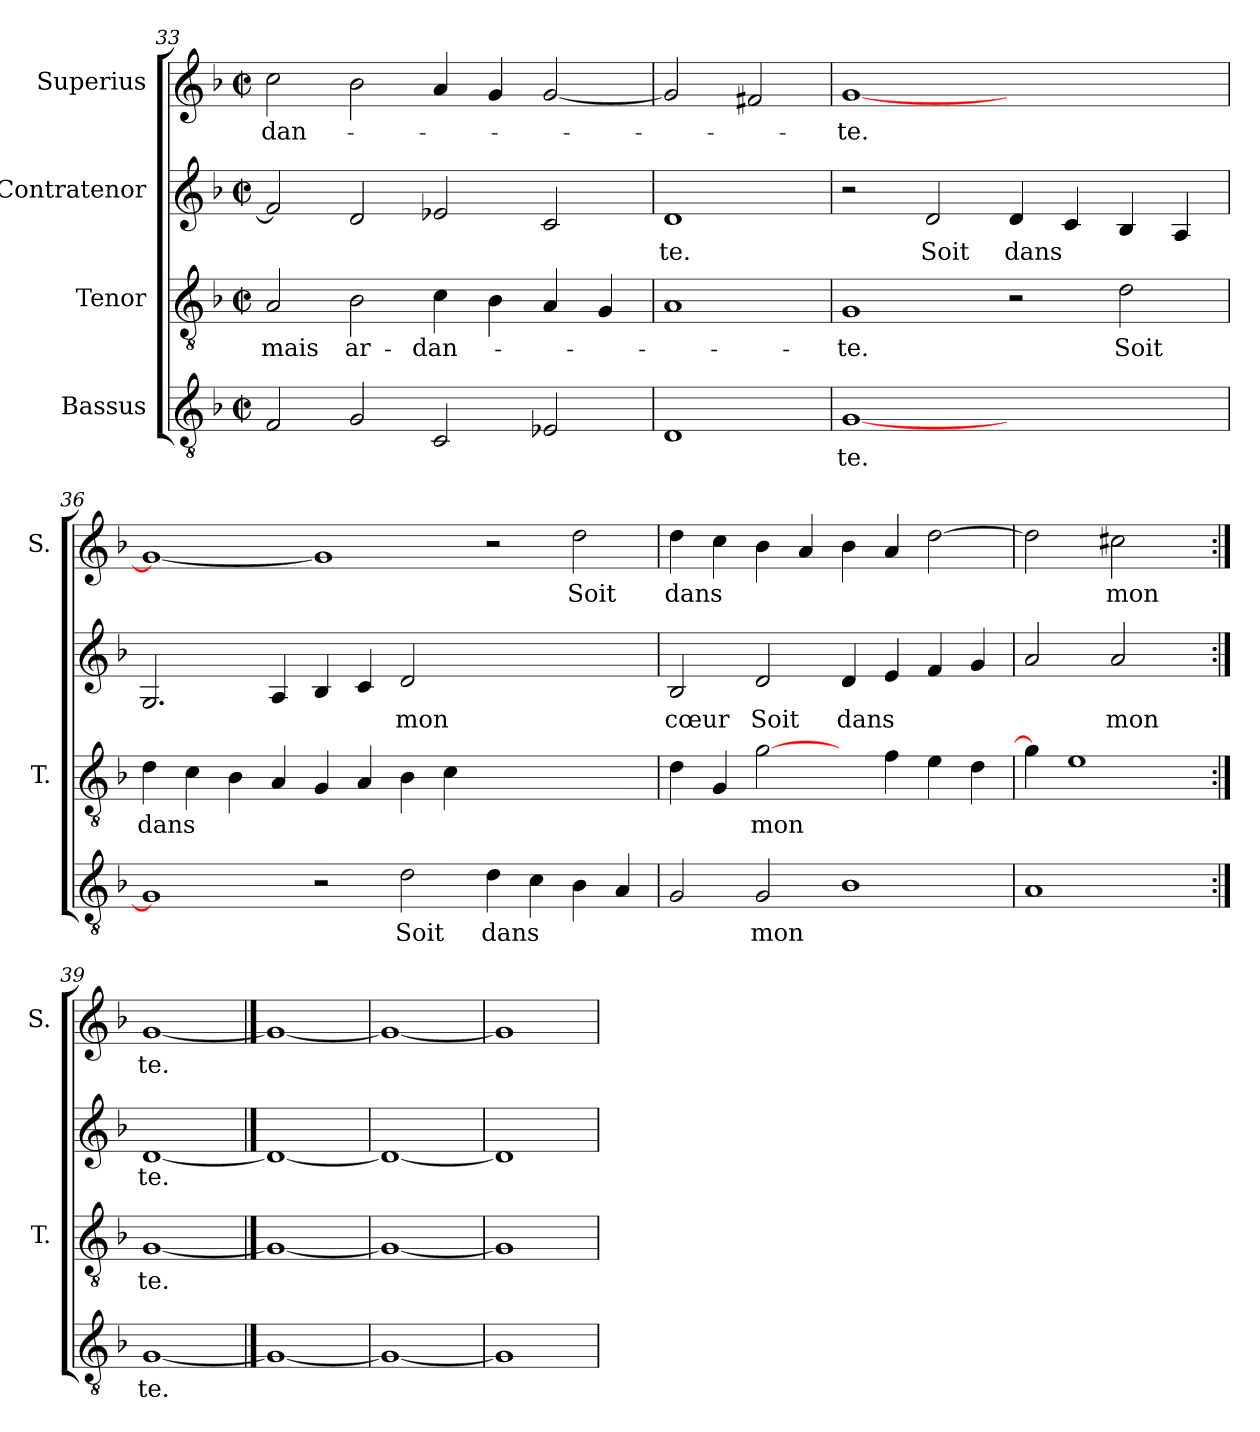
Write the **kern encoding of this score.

**kern	**text	**kern	**text	**kern	**text	**kern	**text
*part4	*part4	*part3	*part3	*part2	*part2	*part1	*part1
*staff4	*staff4	*staff3	*staff3	*staff2	*staff2	*staff1	*staff1
*I"Bassus	*	*I"Tenor	*	*I"Contratenor	*	*I"Superius	*
*	*	*I'T.	*	*	*	*I'S.	*
*clefGv2	*	*clefGv2	*	*clefG2	*	*clefG2	*
*k[b-]	*	*k[b-]	*	*k[b-]	*	*k[b-]	*
*F:	*	*F:	*	*F:	*	*F:	*
*M2/2	*	*M2/2	*	*M2/2	*	*M2/2	*
*met(c|)	*	*met(c|)	*	*met(c|)	*	*met(c|)	*
=33	=33	=33	=33	=33	=33	=33	=33
2F/	.	2A/	-mais	2f/]	.	2cc\	-dan-
2G/	.	2B-\	ar-	2d/	.	2b-\	.
2C/	.	4c\	-dan-	2e-X/	.	4a/	.
.	.	4B-\	.	.	.	4g/	.
2E-X/	.	4A/	.	2c/	.	[2g/	.
.	.	4G/	.	.	.	.	.
=34	=34	=34	=34	=34	=34	=34	=34
1D/	.	1A/	.	1d/	-te.	2g/]	.
.	.	.	.	.	.	2f#X/	.
!!LO:PB:g=z
=35	=35	=35	=35	=35	=35	=35	=35
[1G/	-te.	1G/	-te.	2r	.	[1g/	-te.
.	.	.	.	2d/	Soit	.	.
1ryy	.	2r	.	4d/	dans	1ryy	.
.	.	.	.	4c/	.	.	.
.	.	2d\	Soit	4B-/	.	.	.
.	.	.	.	4A/	.	.	.
=36	=36	=36	=36	=36	=36	=36	=36
1G/]	.	4d\	dans	2.G/	.	1g/_	.
.	.	4c\	.	.	.	.	.
.	.	4B-\	.	.	.	.	.
.	.	4A/	.	4A/	.	.	.
2r	.	4G/	.	4B-/	.	1g/]	.
.	.	4A/	.	4c/	.	.	.
2d\	Soit	4B-\	.	2d/	mon	.	.
.	.	4c\	.	.	.	.	.
4d\	dans	1ryy	.	1ryy	.	2r	.
4c\	.	.	.	.	.	.	.
4B-\	.	.	.	.	.	2dd\	Soit
4A/	.	.	.	.	.	.	.
=37	=37	=37	=37	=37	=37	=37	=37
2G/	.	4d\	.	2B-/	cœur	4dd\	dans
.	.	4G/	.	.	.	4cc\	.
2G/	mon	[2g\	mon	2d/	Soit	4b-\	.
.	.	.	.	.	.	4a/	.
1B-\	.	4ryy	.	4d/	dans	4b-\	.
.	.	4f\	.	4e/	.	4a/	.
.	.	4e\	.	4f/	.	[2dd\	.
.	.	4d\	.	4g/	.	.	.
=38	=38	=38	=38	=38	=38	=38	=38
1A/	.	4g\]	.	2a/	.	2dd\]	.
.	.	1e\	.	.	.	.	.
.	.	.	.	2a/	mon	2cc#X\	mon
4ryy	.	.	.	4ryy	.	4ryy	.
=39:|!	=39:|!	=39:|!	=39:|!	=39:|!	=39:|!	=39:|!	=39:|!
[1G/	te.	[1G/	te.	[1d/	te.	[1g/	te.
==40	==40	==40	==40	==40	==40	==40	==40
1G/_	.	1G/_	.	1d/_	.	1g/_	.
=41	=41	=41	=41	=41	=41	=41	=41
1G/_	.	1G/_	.	1d/_	.	1g/_	.
=42	=42	=42	=42	=42	=42	=42	=42
1G/]	.	1G/]	.	1d/]	.	1g/]	.
=	=	=	=	=	=	=	=
*-	*-	*-	*-	*-	*-	*-	*-
